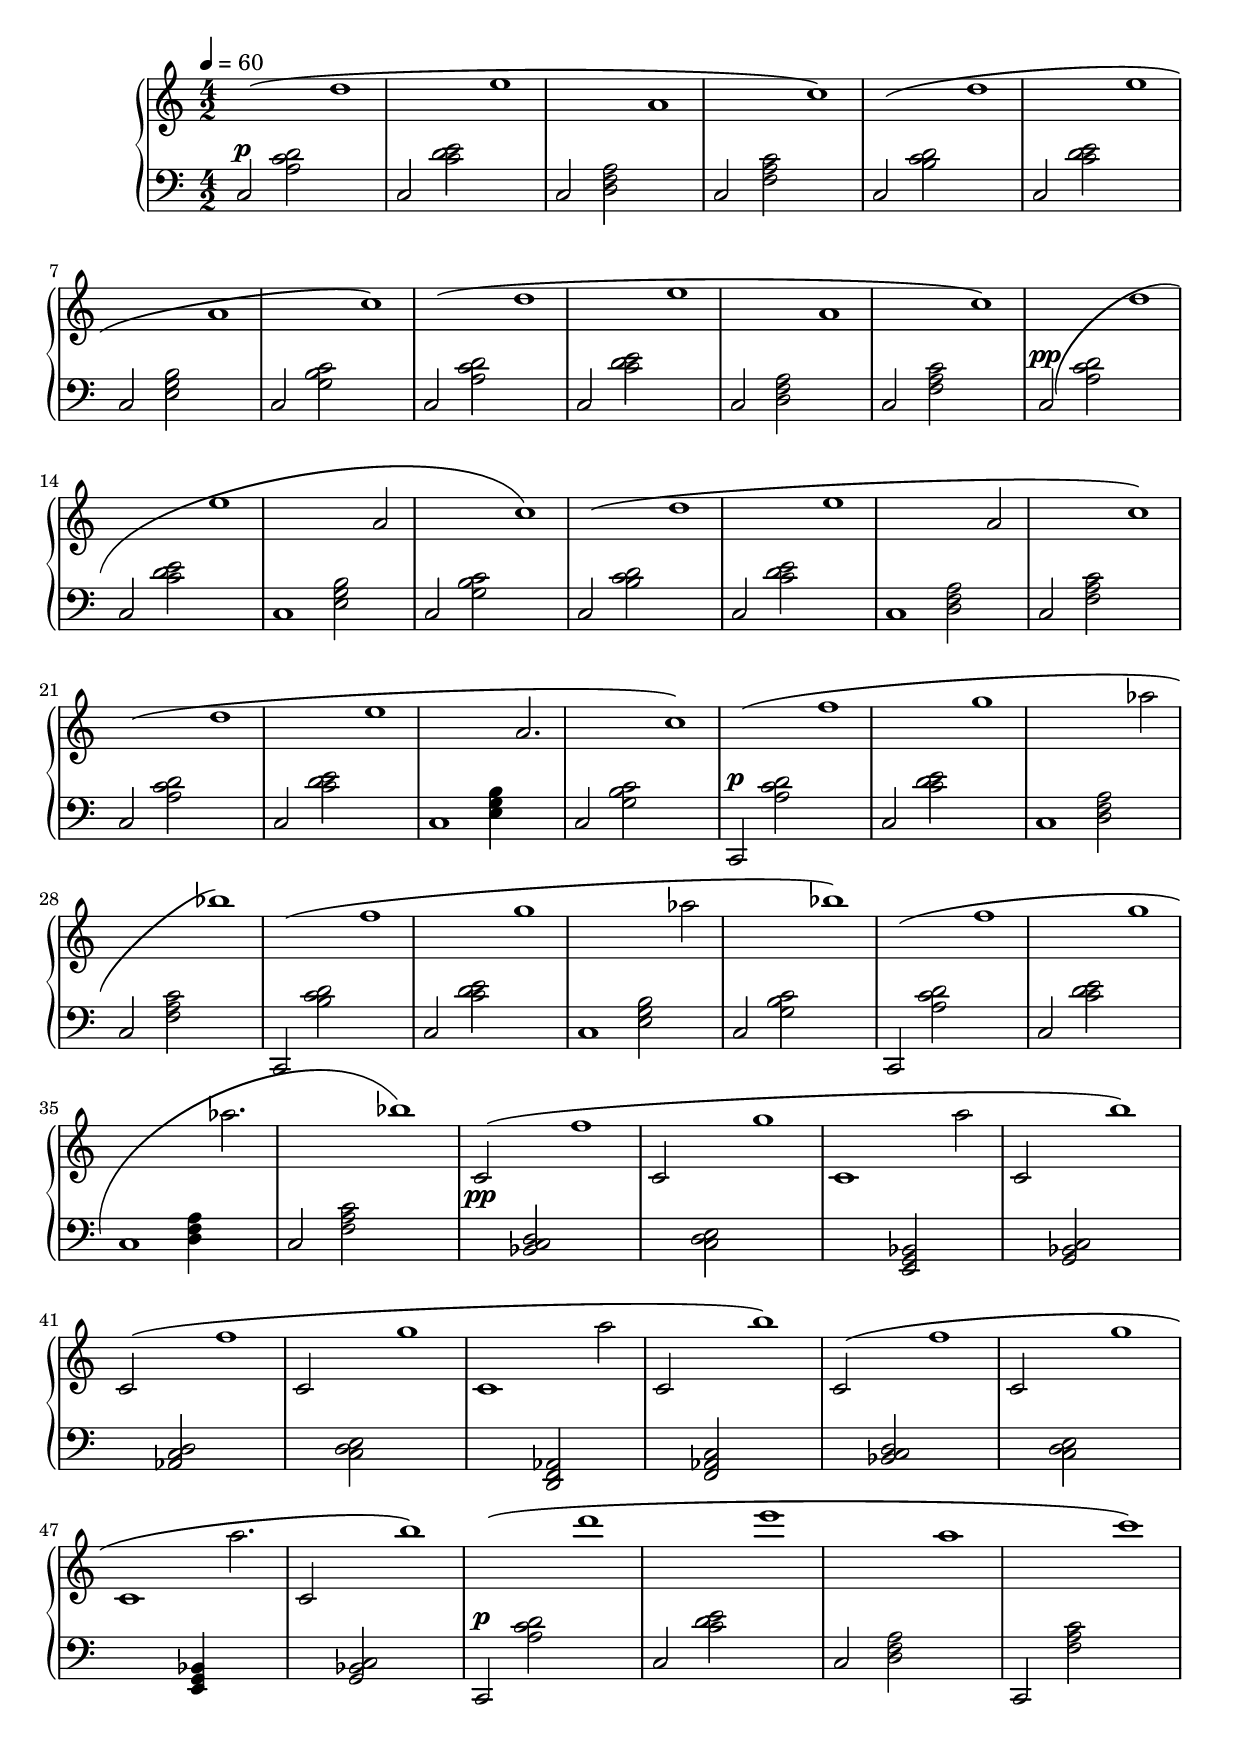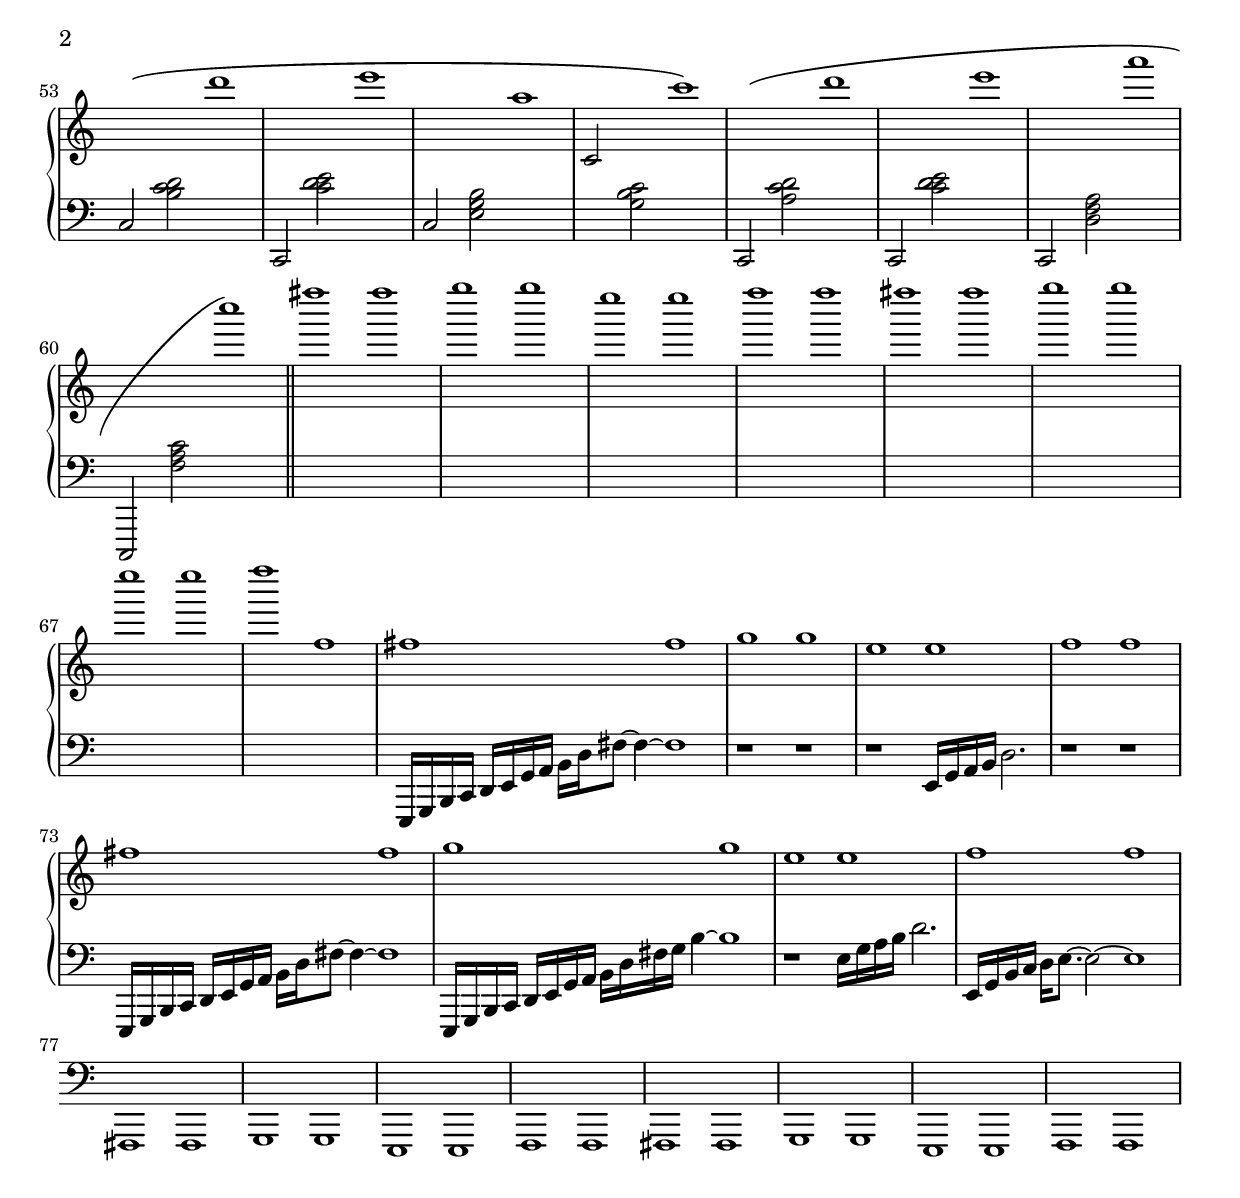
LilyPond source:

\version "2.18.2"

BOne = {
	
	\tempo 4=60
%Section One of Five, Twelve Measures
	\autochange {
		\time 4/2

		c2^\p\( < a c' d' >  d''1   |
		c2      < c' d' e'>  e''1   |
		c2      < d f  a >   a'1    |
		c2      < f a c' >   c''1\) |

		c2\( < b c' d' >  d''1   |
		c2   < c' d' e'>  e''1   |
		c2   < e g  b >   a'1    |
		c2   < g b c' >   c''1\) |

		c2\( < a c' d' >  d''1   |
		c2   < c' d' e'>  e''1   |
		c2   < d f  a >   a'1    |
		c2   < f a c' >   c''1\) |
	}

%Section Two of Five, Twelve Measures
	\autochange {

		c2^\pp\( < a c' d' >  d''1   |
		c2       < c' d' e'>  e''1   |
		c1                   < e g b>2 a'2|
		c2       < g b c' >   c''1\) |

		c2\( < b c' d' >  d''1   |
		c2   < c' d' e'>  e''1   |
		c1               < d f a>2 a'2|
		c2   < f a c' >   c''1\) |

		c2\( < a c' d' >  d''1   |
		c2   < c' d' e'>  e''1   |
		c1               < e g b >4 a'2.|
		c2   < g b c' >   c''1\) |
	}

%Section Three of Five, Twelve Measures
	\autochange {

		c,2^\p\( < a c' d' >  f''1   |
		c2       < c' d' e'>  g''1   |
		c1                   < d f a>2 aes''2|
		c2       < f a c' >   bes''1\) |

		c,2\( < b c' d' > f''1   |
		c2   < c' d' e'>  g''1   |
		c1               < e g b>2 aes''2|
		c2   < g b c' >   bes''1\) |

		c,2\( < a c' d' > f''1   |
		c2   < c' d' e'>  g''1   |
		c1               < d f a >4 aes''2.|
		c2   < f a c' >   bes''1\) |
	}

%Section Four of Five, Twelve Measures
	\autochange {

		c'2\pp\( < bes, c d >         f''1   |
		c'2       < c d e>          g''1   |
		c'1                        < e, g, bes,>2 a''2|
		c'2       < g, bes, c >   b''1\) |

		c'2\( < aes, c d >  f''1   |
		c'2   < c d e>    g''1   |
		c'1               < d, f, aes,>2 a''2|
		c'2   < f, aes, c> b''1\) |

		c'2\( < bes, c d >  f''1   |
		c'2   < c d e>    g''1   |
		c'1               < e, g, bes, >4 a''2.|
		c'2   < g, bes, c> b''1\) |
	}

%Section Five of Five, Twelve Measures
	\autochange {

		c,2^\p\( < a c' d' >  d'''1   |
		c2      < c' d' e'>  e'''1   |
		c2      < d f  a >   a''1    |
		c,2     < f a c' >   c'''1\) |

		c2\( < b c' d' >  d'''1   |
		c,2  < c' d' e'>  e'''1   |
		c2   < e g  b >   a''1    |
		c'2  < g b c' >   c'''1\) |

		c,2\( < a c' d' >  d'''1   |
		c,2   < c' d' e'>  e'''1   |
		c,2   < d f  a >   a'''1    |
		c,,2  < f a c' >   c''''1\) |
	}
	
	\bar "||"
}

COne = {

	<<
		\new Voice {
			\change Staff = "up"
			\relative c'''' {
				fis1  fis | g  g | e  e | f   f  |	
				fis1  fis | g  g | e  e | f   f,,|	
				fis1  fis | g  g | e  e | f   f  |	
				fis1  fis | g  g | e  e | f   f  |	
				
				
			
			}
		}

		\new Voice {
			\change Staff = "down"
			\relative c,, {
				s1*8
				s1*8
				
				e16   g b c  d e g a  b d fis8~  fis4~      fis1 |
				r1                                          r1   |
				r1                               e,16 g a b d2.  |
				r1                                          r1   |
				
				e,,16   g b c  d e g a  b d fis8~  fis4~      fis1 |
				e,,16 g b c  d e g a  b d fis g  b4~        b1   |
				r1                               e,16 g a b d2.  |
				e,,16 g b c  d e8.~   e2~                   e1   |

				fis,,1  fis | g  g | e  e | f   f  |	
				fis1  fis | g  g | e  e | f   f  |	
			}
		}
	>>
}
\score {
	\new PianoStaff <<
		\new Staff = "up" {
			\clef "treble"
		}
	
		\new Staff = "down" {
			\clef "bass"
			\BOne	
			\COne
		}	
	>>

}
